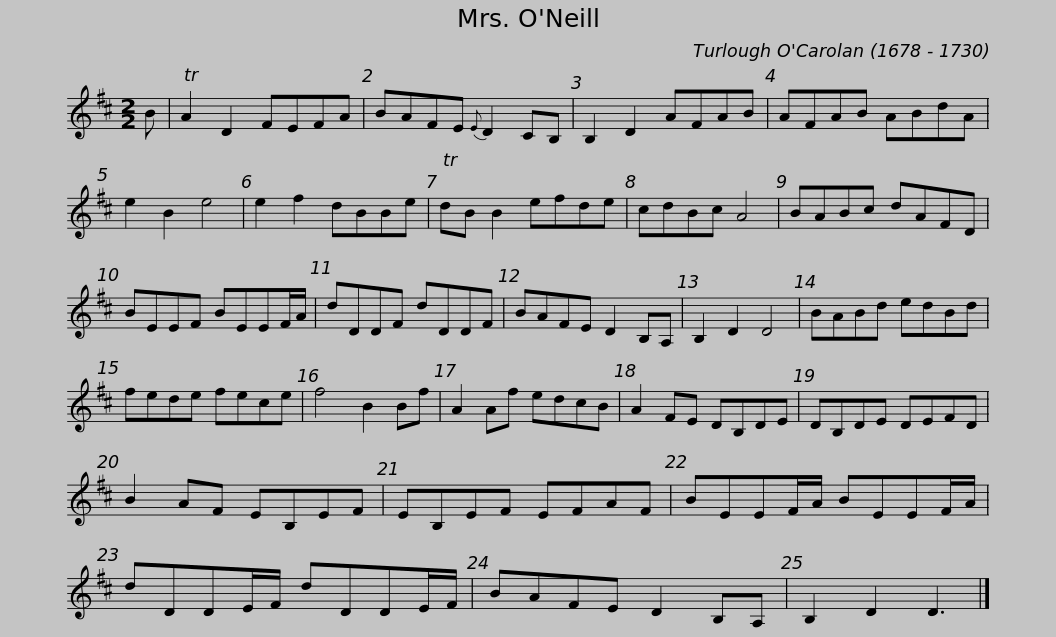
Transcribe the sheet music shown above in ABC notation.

X:1
L:1/8
M:2/2
I:linebreak $
K:D
V:1 treble
V:1
 B | TA2 D2 FEFA | BAFE{E} D2 CB, | B,2 D2 AFAB | AFAB ABdA | %5
 e2 B2 e4 | e2 f2 dBBe |$ TdB B2 efde | cdBc A4 | BABc dAFD | %10
 BEEF BEEF/A/ | dDDF dDDF | BAFE D2 B,A, |$ B,2 D2 D4 | BABd edBd | %15
 fede fece | f4 B2 Bf | A2 Af edcB | A2 FE DB,DE |$ DB,DE DEFD | %20
 B2 AF EB,EF | EB,EF EFAF | BEEF/A/ BEEF/A/ | dDDE/F/ dDDE/F/ |$ BAFE D2 B,A, | %25
 B,2 D2 D3 |] %26
